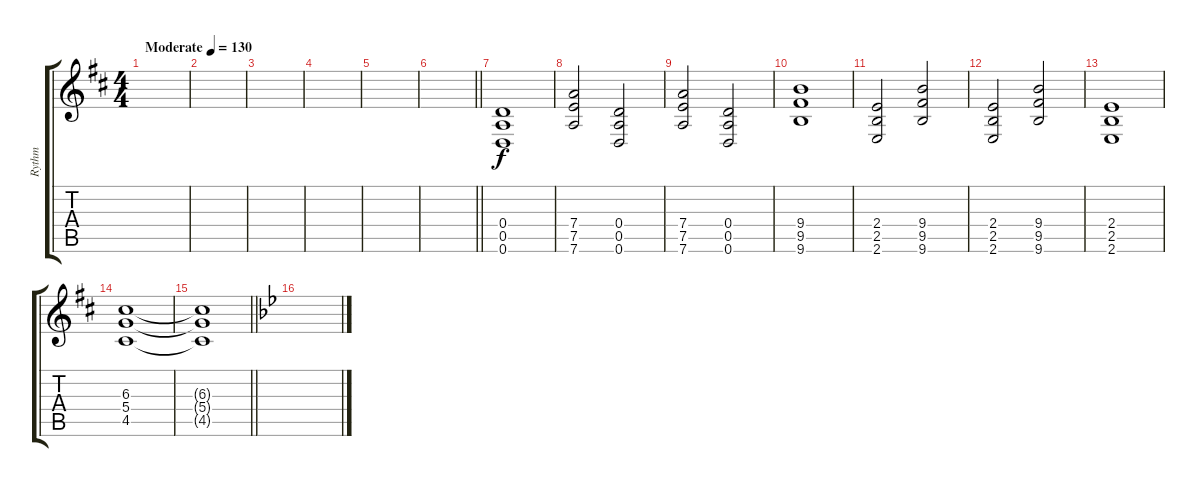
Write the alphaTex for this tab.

\track ("Rythm" "Rythm") {instrument overdrivenguitar}
\staff {score tabs}
\tuning (E4 B3 G3 D3 A2 D2) {hide}
\ts (4 4)
\tempo (130 "Moderate")
\clef g2
\ks d
|
|
|
|
|
\barLineRight lightlight
|
(0.4 0.5 0.6).1 |
(7.4 7.5 7.6).2 (0.4 0.5 0.6).2 |
(7.4 7.5 7.6).2 (0.4 0.5 0.6).2 |
(9.4 9.5 9.6).1 |
(2.4 2.5 2.6).2 (9.4 9.5 9.6).2 |
(2.4 2.5 2.6).2 (9.4 9.5 9.6).2 |
(2.4 2.5 2.6).1 |
(6.3 5.4 4.5).1 |
\barLineRight lightlight
(6.3{t} 5.4{t} 4.5{t}).1 |
\ks gminor
